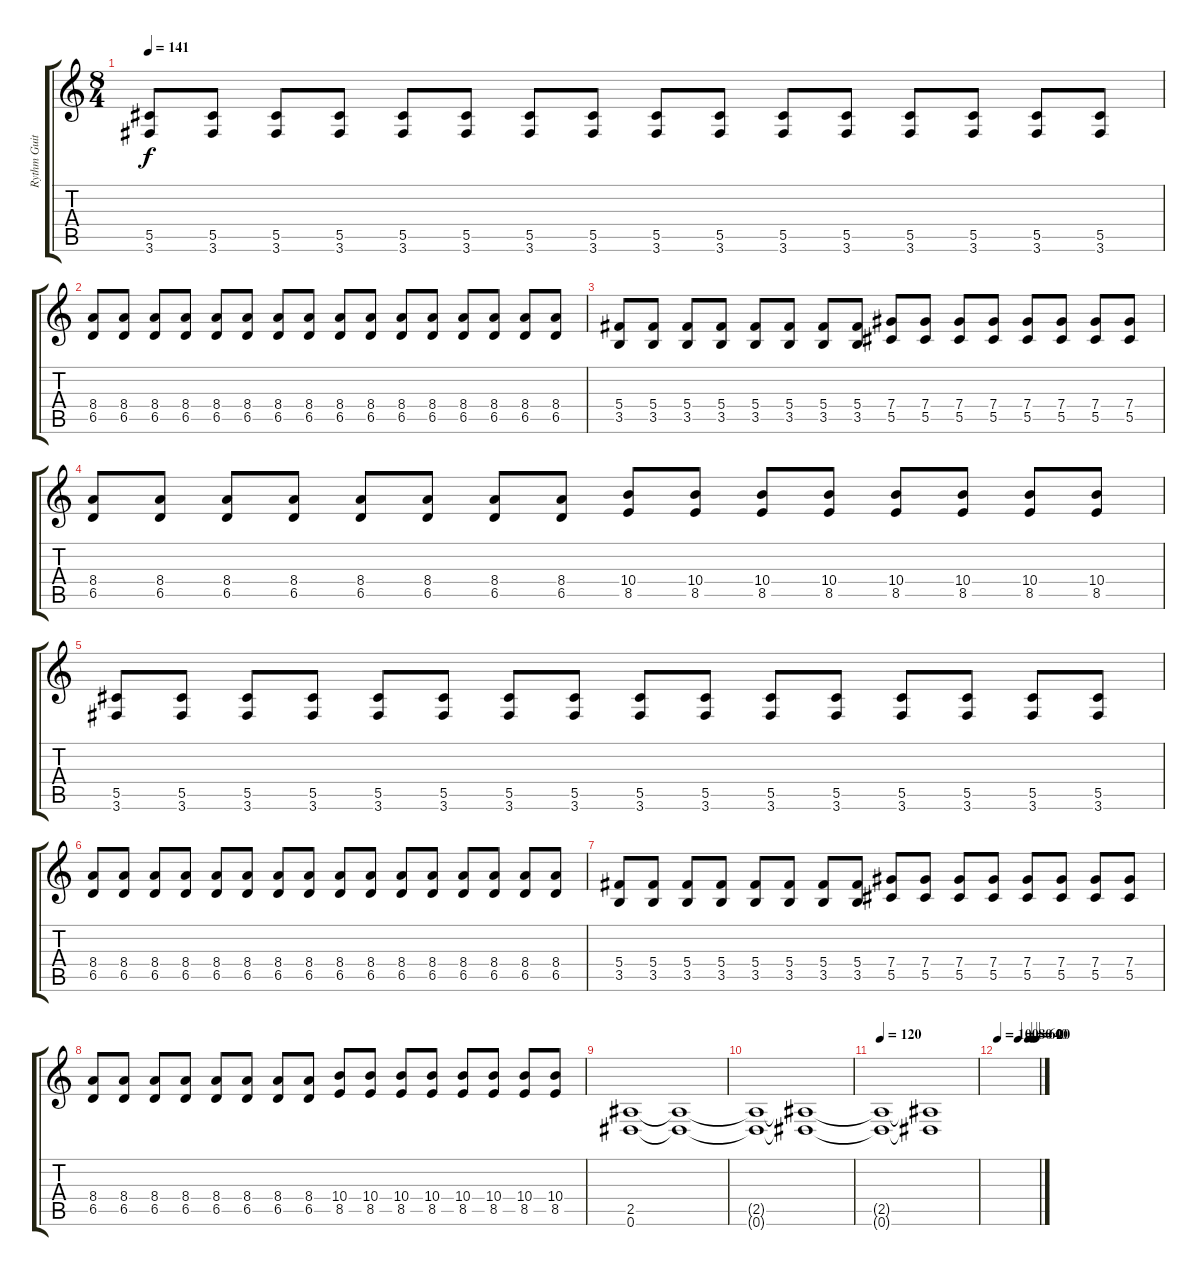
\track ("Rythm Guitar" "Rythm Guit") {instrument distortionguitar}
\staff {score tabs}
\tuning (Eb4 Bb3 Gb3 Db3 Ab2 Eb2) {hide}
\ts (8 4)
\tempo 141
\clef g2
\ks c
(5.5 3.6).8{dy f} (5.5 3.6).8 (5.5 3.6).8 (5.5 3.6).8 (5.5 3.6).8 (5.5 3.6).8 (5.5 3.6).8 (5.5 3.6).8 (5.5 3.6).8 (5.5 3.6).8 (5.5 3.6).8 (5.5 3.6).8 (5.5 3.6).8 (5.5 3.6).8 (5.5 3.6).8 (5.5 3.6).8 |
(8.4 6.5).8 (8.4 6.5).8 (8.4 6.5).8 (8.4 6.5).8 (8.4 6.5).8 (8.4 6.5).8 (8.4 6.5).8 (8.4 6.5).8 (8.4 6.5).8 (8.4 6.5).8 (8.4 6.5).8 (8.4 6.5).8 (8.4 6.5).8 (8.4 6.5).8 (8.4 6.5).8 (8.4 6.5).8 |
(5.4 3.5).8 (5.4 3.5).8 (5.4 3.5).8 (5.4 3.5).8 (5.4 3.5).8 (5.4 3.5).8 (5.4 3.5).8 (5.4 3.5).8 (7.4 5.5).8 (7.4 5.5).8 (7.4 5.5).8 (7.4 5.5).8 (7.4 5.5).8 (7.4 5.5).8 (7.4 5.5).8 (7.4 5.5).8 |
(8.4 6.5).8 (8.4 6.5).8 (8.4 6.5).8 (8.4 6.5).8 (8.4 6.5).8 (8.4 6.5).8 (8.4 6.5).8 (8.4 6.5).8 (10.4 8.5).8 (10.4 8.5).8 (10.4 8.5).8 (10.4 8.5).8 (10.4 8.5).8 (10.4 8.5).8 (10.4 8.5).8 (10.4 8.5).8 |
(5.5 3.6).8 (5.5 3.6).8 (5.5 3.6).8 (5.5 3.6).8 (5.5 3.6).8 (5.5 3.6).8 (5.5 3.6).8 (5.5 3.6).8 (5.5 3.6).8 (5.5 3.6).8 (5.5 3.6).8 (5.5 3.6).8 (5.5 3.6).8 (5.5 3.6).8 (5.5 3.6).8 (5.5 3.6).8 |
(8.4 6.5).8 (8.4 6.5).8 (8.4 6.5).8 (8.4 6.5).8 (8.4 6.5).8 (8.4 6.5).8 (8.4 6.5).8 (8.4 6.5).8 (8.4 6.5).8 (8.4 6.5).8 (8.4 6.5).8 (8.4 6.5).8 (8.4 6.5).8 (8.4 6.5).8 (8.4 6.5).8 (8.4 6.5).8 |
(5.4 3.5).8 (5.4 3.5).8 (5.4 3.5).8 (5.4 3.5).8 (5.4 3.5).8 (5.4 3.5).8 (5.4 3.5).8 (5.4 3.5).8 (7.4 5.5).8 (7.4 5.5).8 (7.4 5.5).8 (7.4 5.5).8 (7.4 5.5).8 (7.4 5.5).8 (7.4 5.5).8 (7.4 5.5).8 |
(8.4 6.5).8 (8.4 6.5).8 (8.4 6.5).8 (8.4 6.5).8 (8.4 6.5).8 (8.4 6.5).8 (8.4 6.5).8 (8.4 6.5).8 (10.4 8.5).8 (10.4 8.5).8 (10.4 8.5).8 (10.4 8.5).8 (10.4 8.5).8 (10.4 8.5).8 (10.4 8.5).8 (10.4 8.5).8 |
(2.5 0.6).1 (2.5{t} 0.6{t}).1 |
(2.5{t} 0.6{t}).1 (2.5{t} 0.6{t}).1 |
\tempo 120
(2.5{t} 0.6{t}).1 (2.5{t} 0.6{t}).1 |
\tempo 100
\tempo (80 0.5)
\tempo (60 0.75)
\tempo (40 0.875)
\tempo (20 0.9375)
